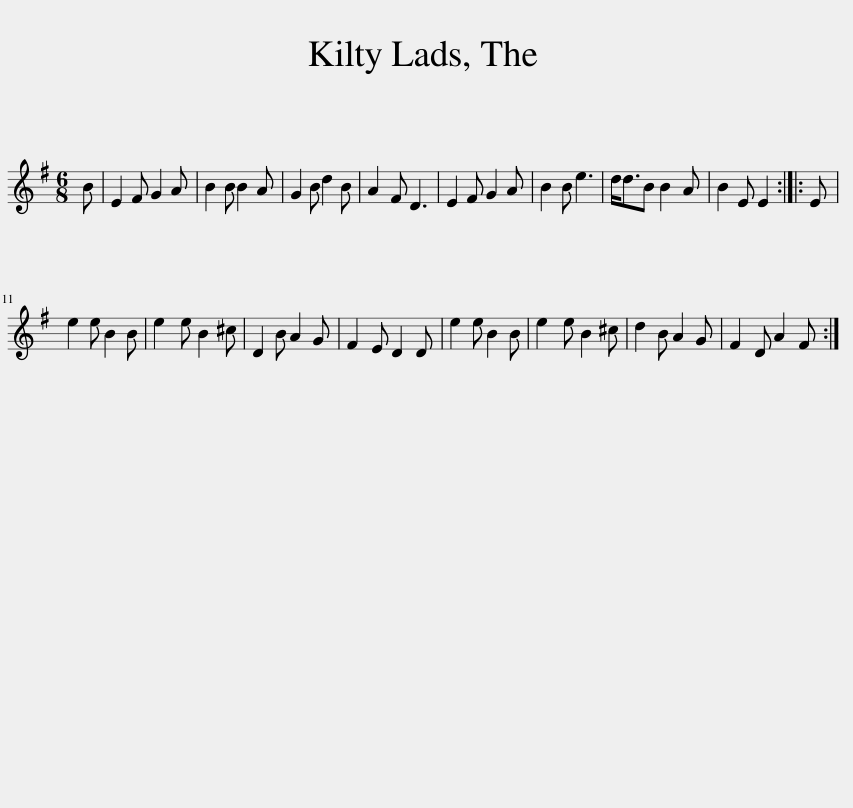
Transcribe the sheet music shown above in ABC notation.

X:1
L:1/8
M:6/8
I:linebreak $
K:Emin
V:1 treble
V:1
 B | E2 F G2 A | B2 B B2 A | G2 B d2 B | A2 F D3 | %5
 E2 F G2 A | B2 B e3 | d<dB B2 A | B2 E E2 :: E |$ %10
 e2 e B2 B | e2 e B2 ^c | D2 B A2 G | F2 E D2 D | e2 e B2 B | %15
 e2 e B2 ^c | d2 B A2 G | F2 D A2 F :| %18
